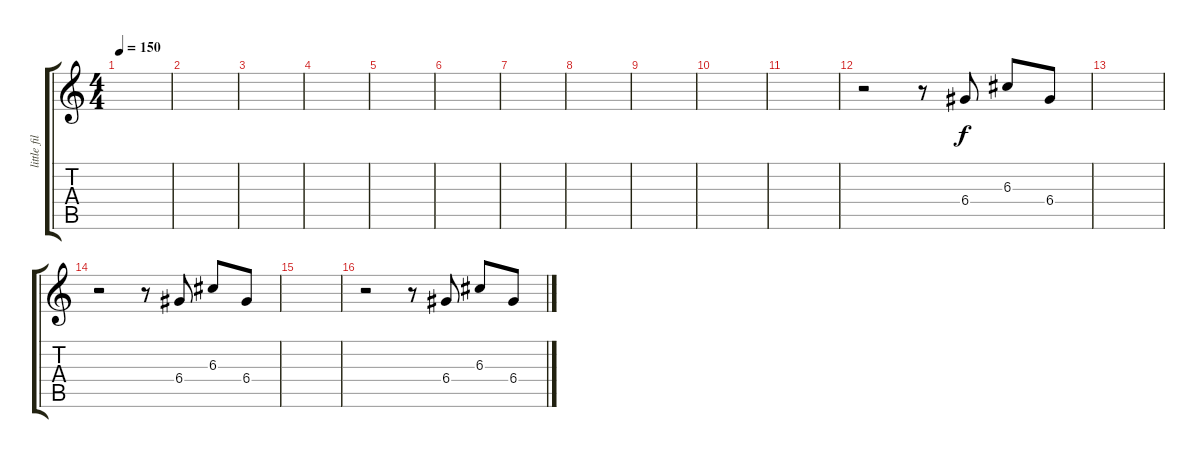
\track ("little fill" "little fil") {instrument electricguitarjazz}
\staff {score tabs}
\tuning (E4 B3 G3 D3 A2 E2) {hide}
\ts (4 4)
\tempo 150
\clef g2
\ks c
|
|
|
|
|
|
|
|
|
|
|
r.2 r.8 6.4.8 6.3.8 6.4.8 |
|
r.2 r.8 6.4.8 6.3.8 6.4.8 |
|
r.2 r.8 6.4.8 6.3.8 6.4.8
